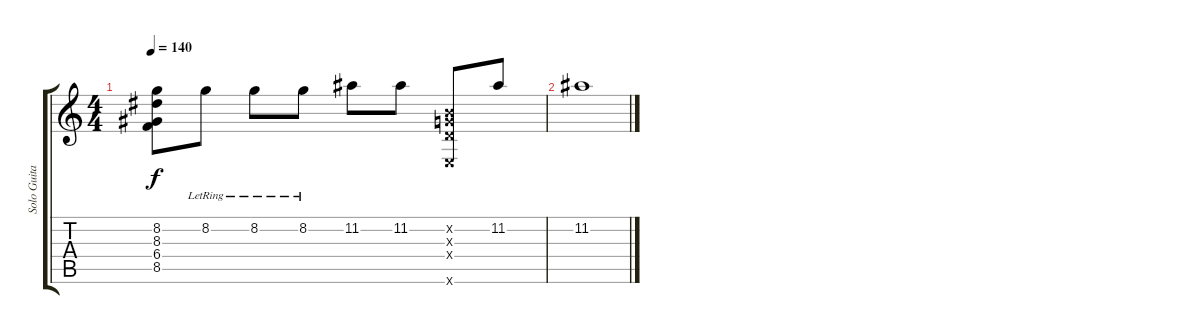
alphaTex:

\track ("Solo Guitar" "Solo Guita") {instrument acousticguitarsteel}
\staff {score tabs}
\tuning (E4 B3 G3 D3 A2 E2) {hide}
\ts (4 4)
\tempo 140
\clef g2
\ks c
(8.2 8.3 6.4 8.5).8{dy f} 8.2{lr}.8 8.2{lr}.8 8.2{lr}.8 11.2.8 11.2.8 (0.2{x} 0.3{x} 0.4{x} 0.6{x}).8 11.2.8 |
11.2.1
